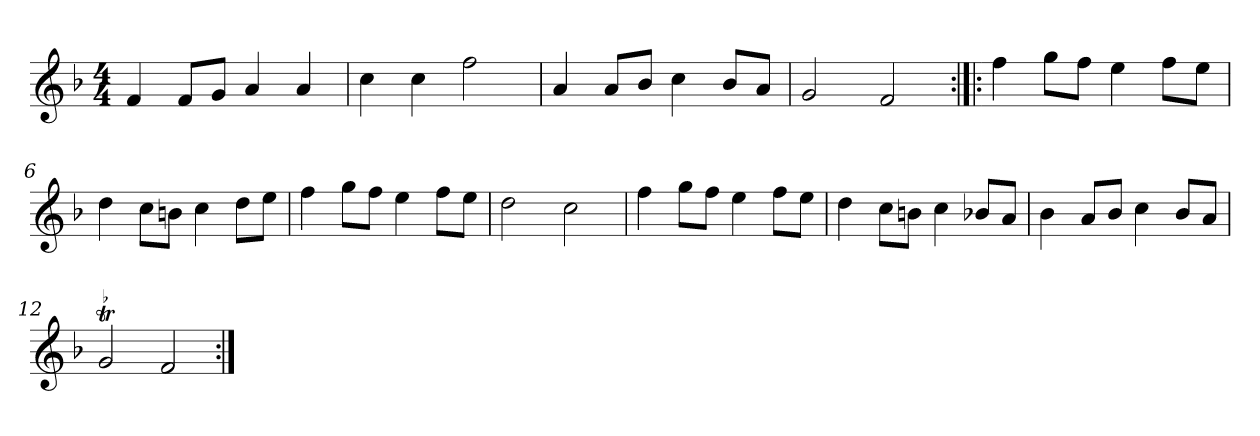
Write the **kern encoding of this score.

**kern
*part1
*staff1
*clefG2
*k[b-]
*F:
*M4/4
*MM120
=1
4f
8f/L
8g/J
4a
4a
=2
4cc
4cc
2ff
=3
4a
8a/L
8b-/J
4cc
8b-/L
8a/J
=4
2g
2f
=5:|!|:
4ff
8gg\L
8ff\J
4ee
8ff\L
8ee\J
=6
4dd
8cc\L
8bn\J
4cc
8dd\L
8ee\J
=7
4ff
8gg\L
8ff\J
4ee
8ff\L
8ee\J
=8
2dd
2cc
=9
4ff
8gg\L
8ff\J
4ee
8ff\L
8ee\J
=10
4dd
8cc\L
8bn\J
4cc
8b-X/L
8a/J
=11
4b-
8a/L
8b-/J
4cc
8b-/L
8a/J
=12
!LO:TR:acc=-
2gt
2f
=:|!
*-
